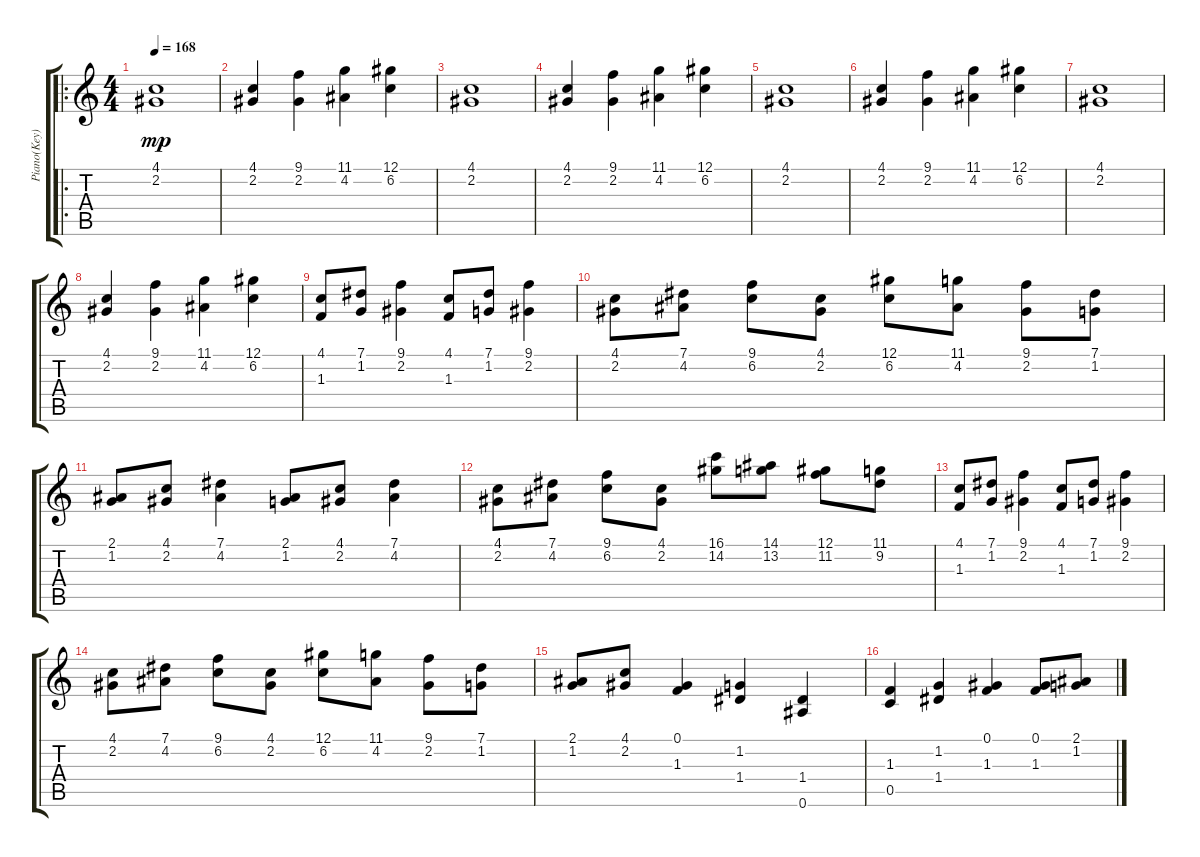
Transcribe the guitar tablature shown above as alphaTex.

\track ("Piano(Key)" "Piano(Key)") {instrument electricgrandpiano}
\staff {score tabs}
\tuning (Ab4 Gb4 E4 D4 C4 Bb3) {hide}
\ro
\ts (4 4)
\tempo 168
\clef g2
\ks c
(4.1 2.2).1{dy mp instrument electricgrandpiano} |
(4.1 2.2).4 (9.1 2.2).4 (11.1 4.2).4 (12.1 6.2).4 |
(4.1 2.2).1 |
(4.1 2.2).4 (9.1 2.2).4 (11.1 4.2).4 (12.1 6.2).4 |
(4.1 2.2).1 |
(4.1 2.2).4 (9.1 2.2).4 (11.1 4.2).4 (12.1 6.2).4 |
(4.1 2.2).1 |
(4.1 2.2).4 (9.1 2.2).4 (11.1 4.2).4 (12.1 6.2).4 |
(4.1 1.3).8 (7.1 1.2).8 (9.1 2.2).4 (4.1 1.3).8 (7.1 1.2).8 (9.1 2.2).4 |
(4.1 2.2).8 (7.1 4.2).8 (9.1 6.2).8 (4.1 2.2).8 (12.1 6.2).8 (11.1 4.2).8 (9.1 2.2).8 (7.1 1.2).8 |
(2.1 1.2).8 (4.1 2.2).8 (7.1 4.2).4 (2.1 1.2).8 (4.1 2.2).8 (7.1 4.2).4 |
(4.1 2.2).8 (7.1 4.2).8 (9.1 6.2).8 (4.1 2.2).8 (16.1 14.2).8 (14.1 13.2).8 (12.1 11.2).8 (11.1 9.2).8 |
(4.1 1.3).8 (7.1 1.2).8 (9.1 2.2).4 (4.1 1.3).8 (7.1 1.2).8 (9.1 2.2).4 |
(4.1 2.2).8 (7.1 4.2).8 (9.1 6.2).8 (4.1 2.2).8 (12.1 6.2).8 (11.1 4.2).8 (9.1 2.2).8 (7.1 1.2).8 |
(2.1 1.2).8 (4.1 2.2).8 (0.1 1.3).4 (1.2 1.4).4 (1.4 0.6).4 |
(1.3 0.5).4 (1.2 1.4).4 (0.1 1.3).4 (0.1 1.3).8 (2.1 1.2).8
